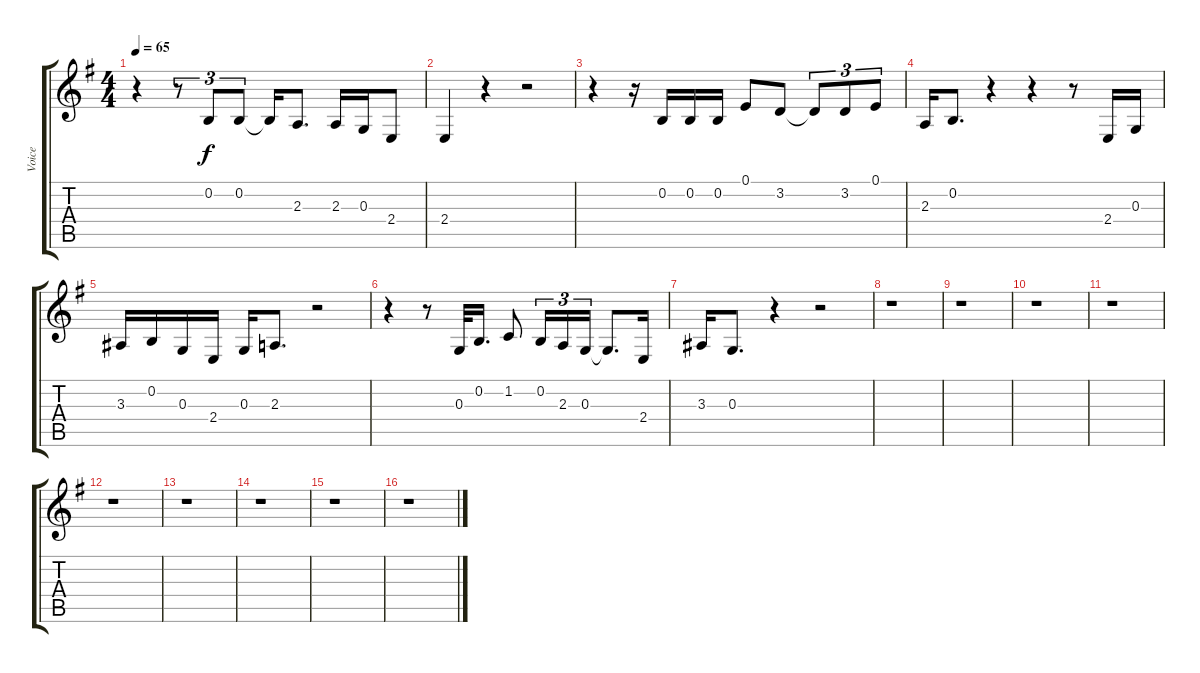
\track ("Voice" "Voice") {instrument trombone}
\staff {score tabs}
\tuning (E4 B3 G3 D3 A2 E2) {hide}
\ts (4 4)
\tempo 65
\clef g2
\ks g
r.4{dy f} r.8{tu (3 2)} 0.2.8{tu (3 2)} 0.2.8{tu (3 2)} 0.2{t}.16 2.3.8{d} 2.3.16 0.3.16 2.4.8 |
2.4.4 r.4 r.2 |
r.4 r.16 0.2.16 0.2.16 0.2.16 0.1.8 3.2.8 3.2{t}.8{tu (3 2)} 3.2.8{tu (3 2)} 0.1.8{tu (3 2)} |
2.3.16 0.2.8{d} r.4 r.4 r.8 2.4.16 0.3.16 |
3.3.16 0.2.16 0.3.16 2.4.16 0.3.16 2.3.8{d} r.2 |
r.4 r.8 0.3.32 0.2.16{d} 1.2.8 0.2.16{tu (3 2)} 2.3.16{tu (3 2)} 0.3.16{tu (3 2)} 0.3{t}.8{d} 2.4.16 |
3.3.16 0.3.8{d} r.4 r.2 |
r.1 |
r.1 |
r.1 |
r.1 |
r.1 |
r.1 |
r.1 |
r.1 |
r.1
